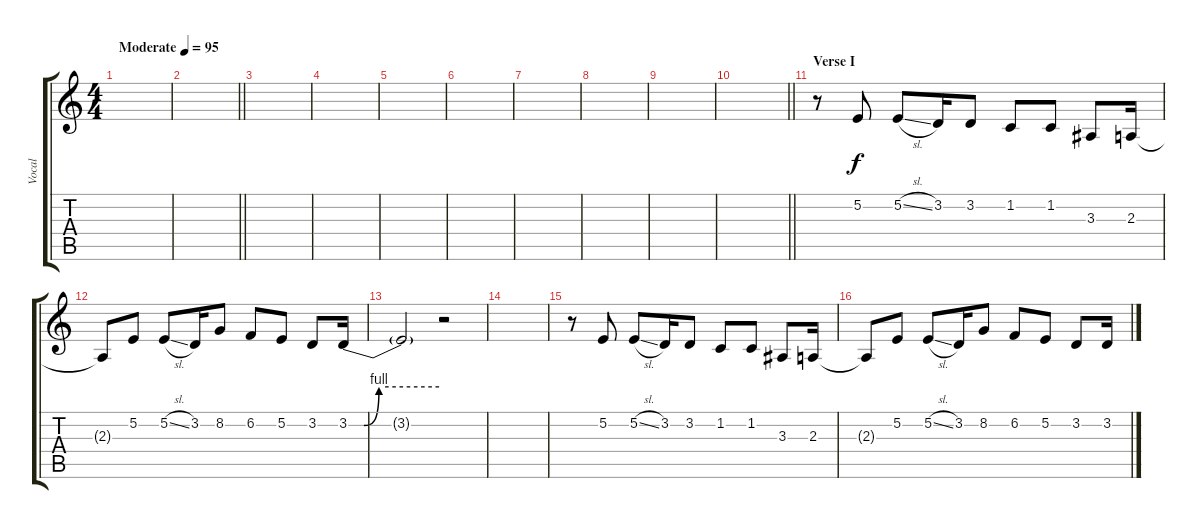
\track ("Vocal" "Vocal") {instrument lead2sawtooth}
\staff {score tabs}
\tuning (E4 B3 G3 D3 A2 E2) {hide}
\ts (4 4)
\tempo (95 "Moderate")
\clef g2
\ks c
|
\barLineRight lightlight
|
|
|
|
|
|
|
|
\barLineRight lightlight
|
\section ("" "Verse I")
r.8 5.2.8 5.2{sl}.8 3.2.16 3.2.8 1.2.8 1.2.8 3.3.8 2.3.16 |
2.3{t}.8 5.2.8 5.2{sl}.8 3.2.16 8.2.8 6.2.8 5.2.8 3.2.8 3.2{be (custom 0 0 10 0 20 4 60 4)}.16 |
3.2{t}.2 r.2 |
|
r.8 5.2.8 5.2{sl}.8 3.2.16 3.2.8 1.2.8 1.2.8 3.3.8 2.3.16 |
2.3{t}.8 5.2.8 5.2{sl}.8 3.2.16 8.2.8 6.2.8 5.2.8 3.2.8 3.2.16
